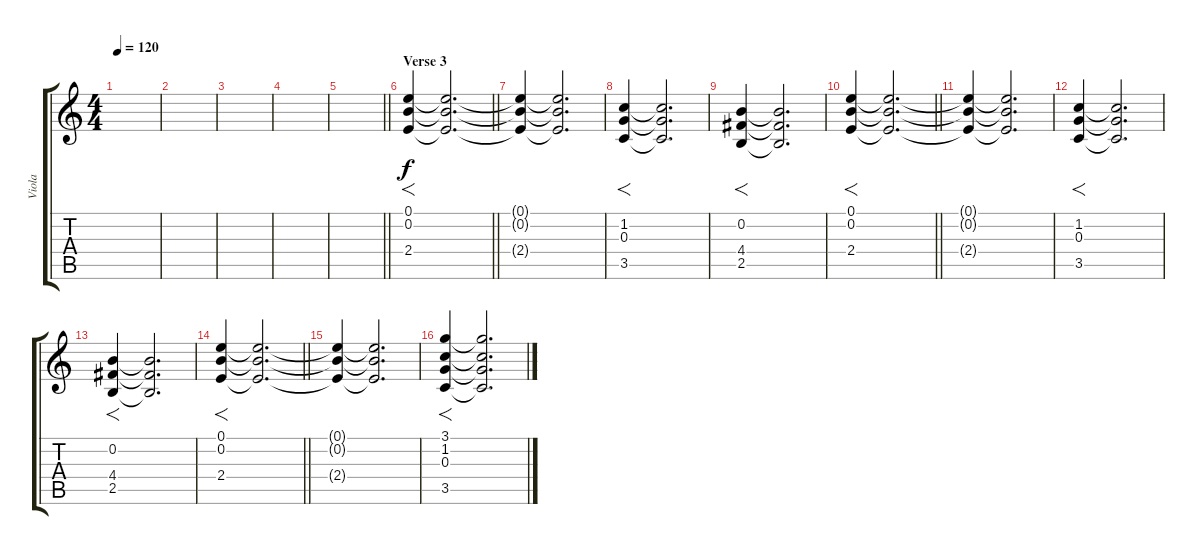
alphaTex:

\track ("Viola" "Viola") {instrument contrabass}
\staff {score tabs}
\tuning (E4 B3 G3 D3 A2 E2) {hide}
\ts (4 4)
\tempo 120
\clef g2
\ks c
|
|
|
|
\barLineRight lightlight
|
\section ("" "Verse 3")
\barLineRight lightlight
(0.1 0.2 2.4).4{f} (0.1{t} 0.2{t} 2.4{t}).2{d} |
(0.1{t} 0.2{t} 2.4{t}).4 (0.1{t} 0.2{t} 2.4{t}).2{d} |
(1.2 0.3 3.5).4{f} (1.2{t} 0.3{t} 3.5{t}).2{d} |
(0.2 4.4 2.5).4{f} (0.2{t} 4.4{t} 2.5{t}).2{d} |
\barLineRight lightlight
(0.1 0.2 2.4).4{f} (0.1{t} 0.2{t} 2.4{t}).2{d} |
(0.1{t} 0.2{t} 2.4{t}).4 (0.1{t} 0.2{t} 2.4{t}).2{d} |
(1.2 0.3 3.5).4{f} (1.2{t} 0.3{t} 3.5{t}).2{d} |
(0.2 4.4 2.5).4{f} (0.2{t} 4.4{t} 2.5{t}).2{d} |
\barLineRight lightlight
(0.1 0.2 2.4).4{f} (0.1{t} 0.2{t} 2.4{t}).2{d} |
(0.1{t} 0.2{t} 2.4{t}).4 (0.1{t} 0.2{t} 2.4{t}).2{d} |
(3.1 1.2 0.3 3.5).4{f} (3.1{t} 1.2{t} 0.3{t} 3.5{t}).2{d}
